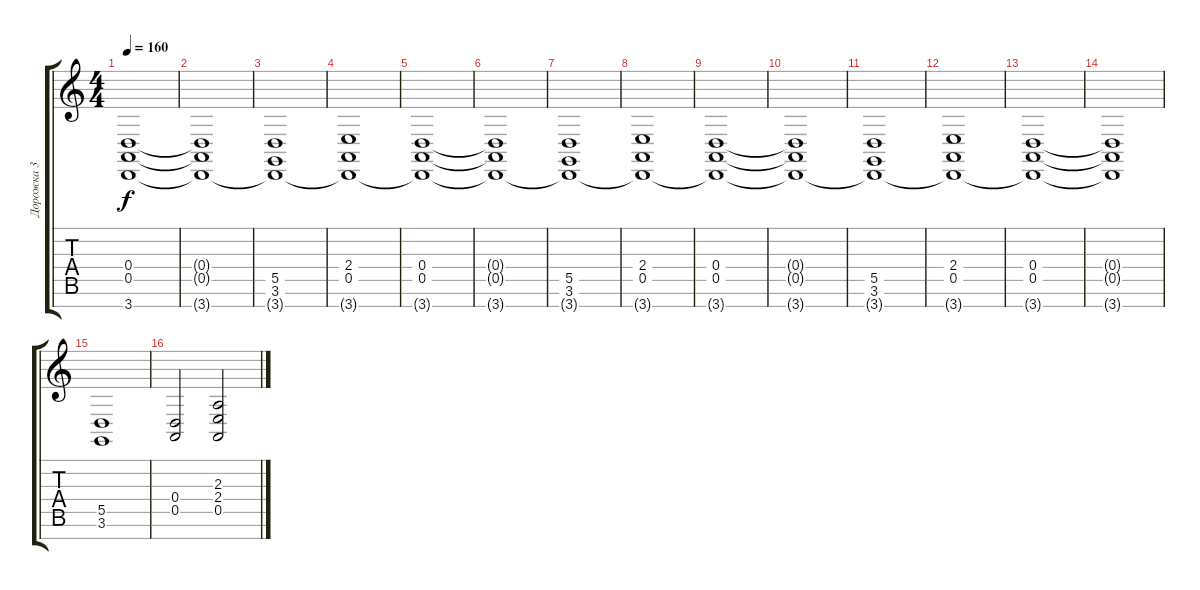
\track ("Дорожка 3" "Дорожка 3") {instrument stringensemble1}
\staff {score tabs}
\tuning (E4 B3 G3 D3 A2 E2 B1) {hide}
\ts (4 4)
\tempo 160
\clef g2
\ks c
(0.4 0.5 3.7{t}).1{dy f} |
(0.4{t} 0.5{t} 3.7{t}).1 |
(5.5 3.6 3.7{t}).1 |
(2.4 0.5 3.7{t}).1 |
(0.4 0.5 3.7{t}).1 |
(0.4{t} 0.5{t} 3.7{t}).1 |
(5.5 3.6 3.7{t}).1 |
(2.4 0.5 3.7{t}).1 |
(0.4 0.5 3.7{t}).1 |
(0.4{t} 0.5{t} 3.7{t}).1 |
(5.5 3.6 3.7{t}).1 |
(2.4 0.5 3.7{t}).1 |
(0.4 0.5 3.7{t}).1 |
(0.4{t} 0.5{t} 3.7{t}).1 |
(5.5 3.6).1 |
(0.4 0.5).2 (2.3 2.4 0.5).2
